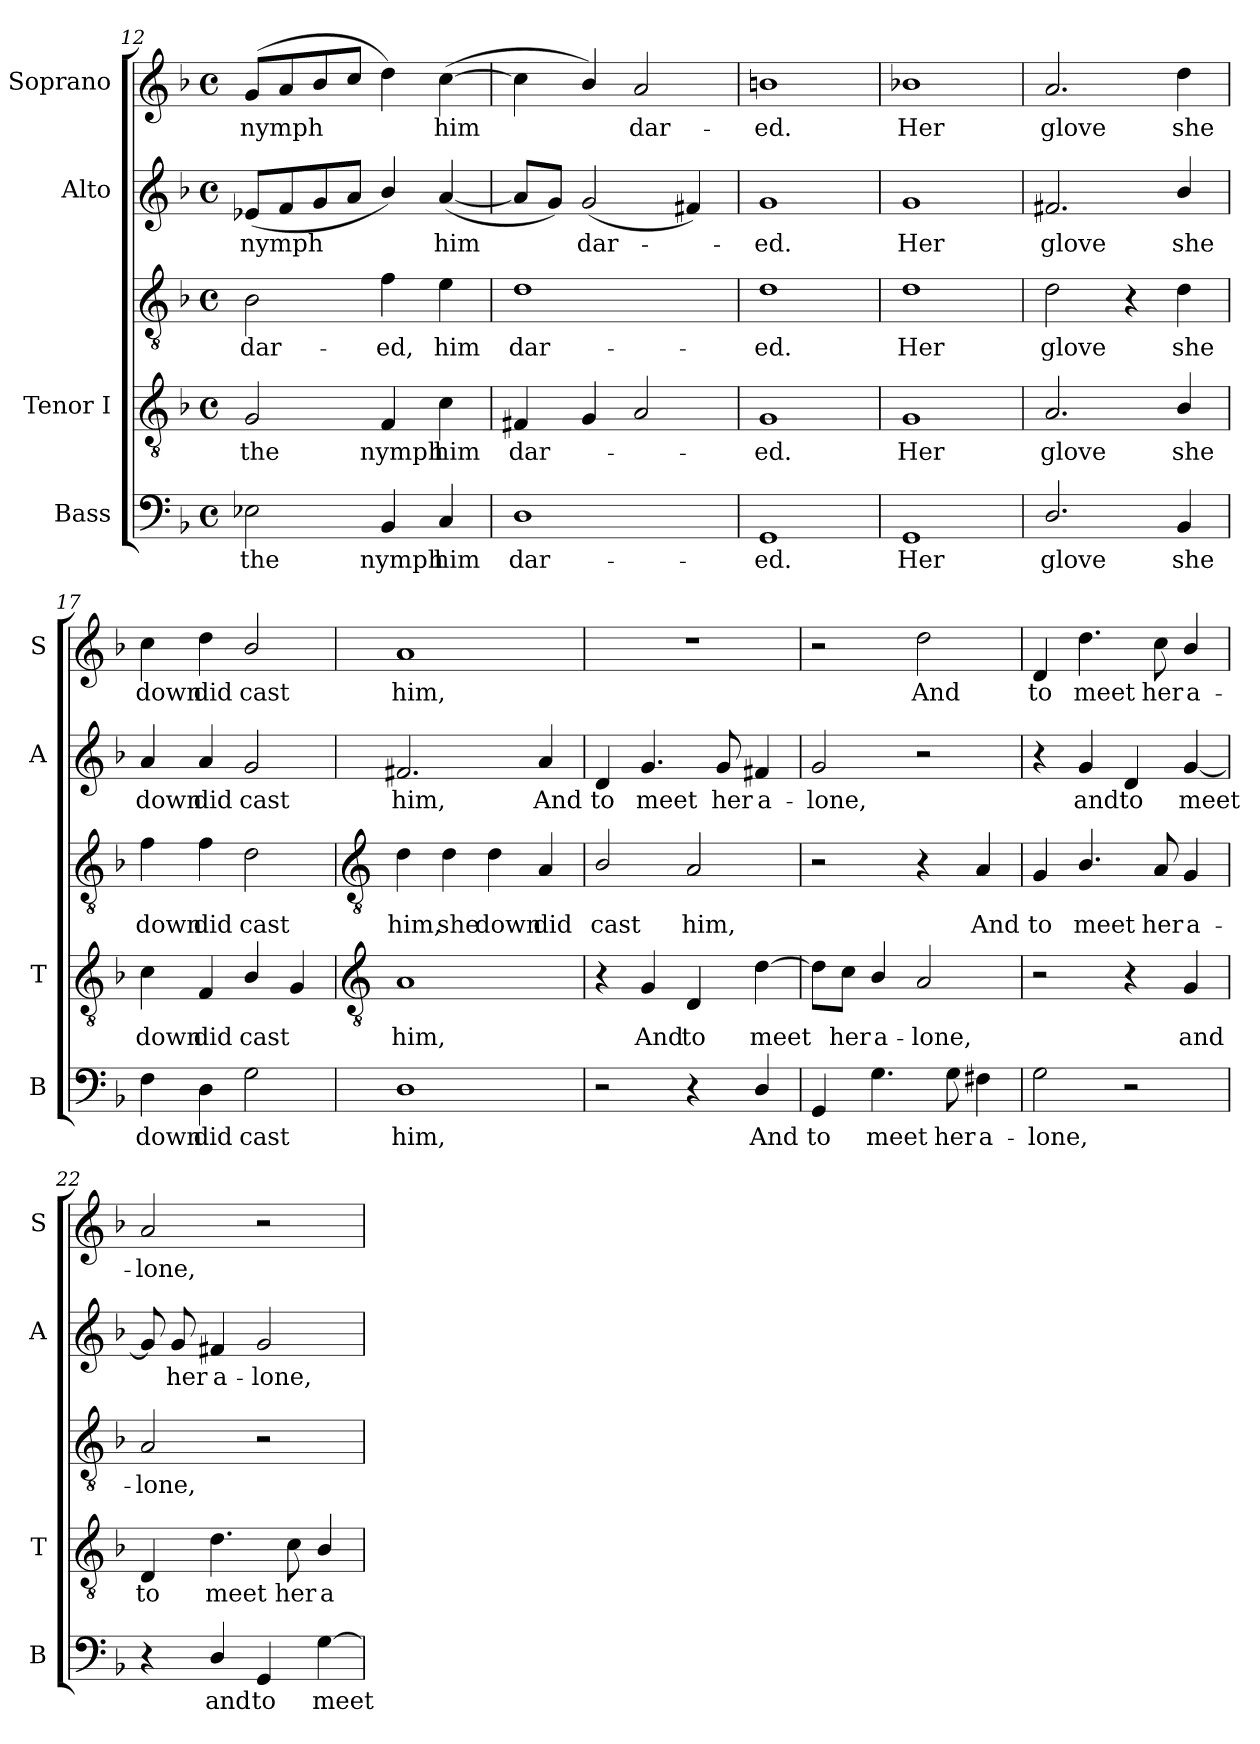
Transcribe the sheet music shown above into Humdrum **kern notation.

**kern	**text	**kern	**text	**kern	**text	**kern	**text	**kern	**text
*part4	*part4	*part3	*part3	*part3	*part3	*part2	*part2	*part1	*part1
*staff5	*staff5	*staff4	*staff4	*staff3	*staff3	*staff2	*staff2	*staff1	*staff1
*I"Bass	*	*I"Tenor I	*	*	*	*I"Alto	*	*I"Soprano	*
*I'B	*	*I'T	*	*	*	*I'A	*	*I'S	*
*clefF4	*	*clefGv2	*	*clefGv2	*	*clefG2	*	*clefG2	*
*k[b-]	*	*k[b-]	*	*k[b-]	*	*k[b-]	*	*k[b-]	*
*F:	*	*F:	*	*F:	*	*F:	*	*F:	*
*M4/4	*	*M4/4	*	*M4/4	*	*M4/4	*	*M4/4	*
*met(c)	*	*met(c)	*	*met(c)	*	*met(c)	*	*met(c)	*
=12	=12	=12	=12	=12	=12	=12	=12	=12	=12
!	!LO:LY:b	!	!LO:LY:b	!	!LO:LY:b	!	!LO:LY:b	!	!LO:LY:b
2E-X	the	2G	the	2B-	dar-	(<8e-XL	nymph	(<8gL	nymph
.	.	.	.	.	.	8f	.	8a	.
.	.	.	.	.	.	8g	.	8b-	.
.	.	.	.	.	.	8aJ	.	8ccJ	.
!	!LO:LY:b	!	!LO:LY:b	!	!LO:LY:b	!	!	!	!
4BB-	nymph	4F	nymph	4f	-ed,	4b-/)	.	4dd)	.
!	!LO:LY:b	!	!LO:LY:b	!	!LO:LY:b	!	!LO:LY:b	!	!LO:LY:b
4C	him	4c	him	4e	him	(<[4a	him	(>[4cc	him
=13	=13	=13	=13	=13	=13	=13	=13	=13	=13
!	!LO:LY:b	!	!LO:LY:b	!	!LO:LY:b	!	!	!	!
1D	dar-	4F#X	-dar-	1d	dar-	8aL]	.	4cc]	.
.	.	.	.	.	.	8gJ)	.	.	.
!	!	!	!	!	!	!	!LO:LY:b	!	!
.	.	4G	.	.	.	(<2g	dar-	4b-/)	.
!	!	!	!	!	!	!	!	!	!LO:LY:b
.	.	2A	.	.	.	.	.	2a	dar-
.	.	.	.	.	.	4f#X)	.	.	.
=14	=14	=14	=14	=14	=14	=14	=14	=14	=14
!	!LO:LY:b	!	!LO:LY:b	!	!LO:LY:b	!	!LO:LY:b	!	!LO:LY:b
1GG	-ed.	1G	ed.	1d	ed.	1g	ed.	1bn	-ed.
=15	=15	=15	=15	=15	=15	=15	=15	=15	=15
!	!LO:LY:b	!	!LO:LY:b	!	!LO:LY:b	!	!LO:LY:b	!	!LO:LY:b
1GG	Her	1G	Her	1d	Her	1g	Her	1b-X	Her
=16	=16	=16	=16	=16	=16	=16	=16	=16	=16
!	!LO:LY:b	!	!LO:LY:b	!	!LO:LY:b	!	!LO:LY:b	!	!LO:LY:b
2.D/	glove	2.A	glove	2d	glove	2.f#X	glove	2.a	glove
.	.	.	.	4r	.	.	.	.	.
!	!LO:LY:b	!	!LO:LY:b	!	!LO:LY:b	!	!LO:LY:b	!	!LO:LY:b
4BB-	she	4B-/	she	4d	she	4b-/	she	4dd	she
=17	=17	=17	=17	=17	=17	=17	=17	=17	=17
!	!LO:LY:b	!	!LO:LY:b	!	!LO:LY:b	!	!LO:LY:b	!	!LO:LY:b
4F	down	4c	down	4f	down	4a	down	4cc	down
!	!LO:LY:b	!	!LO:LY:b	!	!LO:LY:b	!	!LO:LY:b	!	!LO:LY:b
4D	did	4F	did	4f	did	4a	did	4dd	did
!	!LO:LY:b	!	!LO:LY:b	!	!LO:LY:b	!	!LO:LY:b	!	!LO:LY:b
2G	cast	4B-/	cast	2d	cast	2g	cast	2b-/	cast
.	.	4G	.	.	.	.	.	.	.
!!LO:LB:g=z
=18	=18	=18	=18	=18	=18	=18	=18	=18	=18
*	*	*clefGv2	*	*clefGv2	*	*	*	*	*
!	!LO:LY:b	!	!LO:LY:b	!	!LO:LY:b	!	!LO:LY:b	!	!LO:LY:b
1D	him,	1A	him,	4d	him,	2.f#X	him,	1a	him,
!	!	!	!	!	!LO:LY:b	!	!	!	!
.	.	.	.	4d	she	.	.	.	.
!	!	!	!	!	!LO:LY:b	!	!	!	!
.	.	.	.	4d	down	.	.	.	.
!	!	!	!	!	!LO:LY:b	!	!LO:LY:b	!	!
.	.	.	.	4A	did	4a	And	.	.
=19	=19	=19	=19	=19	=19	=19	=19	=19	=19
!	!	!	!	!	!LO:LY:b	!	!LO:LY:b	!	!
2r	.	4r	.	2B-/	cast	4d	to	1r	.
!	!	!	!LO:LY:b	!	!	!	!LO:LY:b	!	!
.	.	4G	And	.	.	4.g	meet	.	.
!	!	!	!LO:LY:b	!	!LO:LY:b	!	!	!	!
4r	.	4D	to	2A	him,	.	.	.	.
!	!	!	!	!	!	!	!LO:LY:b	!	!
.	.	.	.	.	.	8g	her	.	.
!	!LO:LY:b	!	!LO:LY:b	!	!	!	!LO:LY:b	!	!
4D/	And	[4d	meet	.	.	4f#X	a-	.	.
=20	=20	=20	=20	=20	=20	=20	=20	=20	=20
!	!LO:LY:b	!	!	!	!	!	!LO:LY:b	!	!
4GG	to	8d\L]	.	2r	.	2g	-lone,	2r	.
!	!	!	!LO:LY:b	!	!	!	!	!	!
.	.	8c\J	her	.	.	.	.	.	.
!	!LO:LY:b	!	!LO:LY:b	!	!	!	!	!	!
4.G	meet	4B-/	a-	.	.	.	.	.	.
!	!	!	!LO:LY:b	!	!	!	!	!	!LO:LY:b
.	.	2A	-lone,	4r	.	2r	.	2dd	And
!	!LO:LY:b	!	!	!	!	!	!	!	!
8G	her	.	.	.	.	.	.	.	.
!	!LO:LY:b	!	!	!	!LO:LY:b	!	!	!	!
4F#X	a-	.	.	4A	And	.	.	.	.
=21	=21	=21	=21	=21	=21	=21	=21	=21	=21
!	!LO:LY:b	!	!	!	!LO:LY:b	!	!	!	!LO:LY:b
2G	-lone,	2r	.	4G	to	4r	.	4d	to
!	!	!	!	!	!LO:LY:b	!	!LO:LY:b	!	!LO:LY:b
.	.	.	.	4.B-/	meet	4g	and	4.dd	meet
!	!	!	!	!	!	!	!LO:LY:b	!	!
2r	.	4r	.	.	.	4d	to	.	.
!	!	!	!	!	!LO:LY:b	!	!	!	!LO:LY:b
.	.	.	.	8A	her	.	.	8cc	her
!	!	!	!LO:LY:b	!	!LO:LY:b	!	!LO:LY:b	!	!LO:LY:b
.	.	4G	-and	4G	a-	[4g	meet	4b-/	a-
=22	=22	=22	=22	=22	=22	=22	=22	=22	=22
!	!	!	!LO:LY:b	!	!LO:LY:b	!	!	!	!LO:LY:b
4r	.	4D	to	2A	lone,	8g]	.	2a	-lone,
!	!	!	!	!	!	!	!LO:LY:b	!	!
.	.	.	.	.	.	8g	her	.	.
!	!LO:LY:b	!	!LO:LY:b	!	!	!	!LO:LY:b	!	!
4D/	and	4.d	meet	.	.	4f#X	a-	.	.
!	!LO:LY:b	!	!	!	!	!	!LO:LY:b	!	!
4GG	to	.	.	2r	.	2g	-lone,	2r	.
!	!	!	!LO:LY:b	!	!	!	!	!	!
.	.	8c	her	.	.	.	.	.	.
!	!LO:LY:b	!	!LO:LY:b	!	!	!	!	!	!
[4G	meet	4B-/	a-	.	.	.	.	.	.
=	=	=	=	=	=	=	=	=	=
*-	*-	*-	*-	*-	*-	*-	*-	*-	*-
